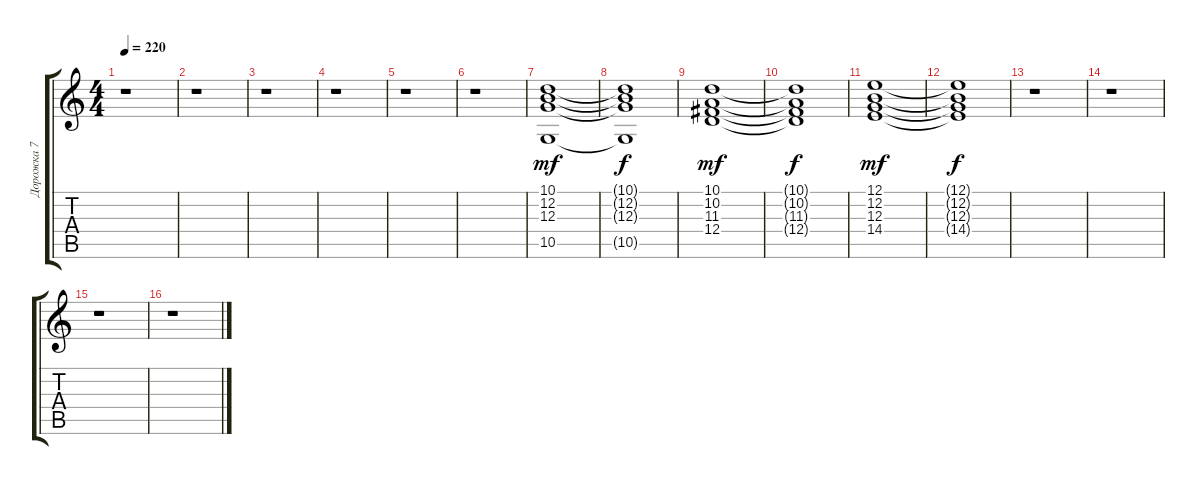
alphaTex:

\track ("Дорожка 7" "Дорожка 7") {instrument choiraahs}
\staff {score tabs}
\tuning (E4 B3 G3 D3 A2 E2) {hide}
\ts (4 4)
\tempo 220
\clef g2
\ks c
r.1{dy mf} |
r.1 |
r.1 |
r.1 |
r.1 |
r.1 |
(10.1 12.2 12.3 10.5).1 |
(10.1{t} 12.2{t} 12.3{t} 10.5{t}).1{dy f} |
(10.1 10.2 11.3 12.4).1{dy mf} |
(10.1{t} 10.2{t} 11.3{t} 12.4{t}).1{dy f} |
(12.1 12.2 12.3 14.4).1{dy mf} |
(12.1{t} 12.2{t} 12.3{t} 14.4{t}).1{dy f} |
r.1 |
r.1 |
r.1 |
r.1
